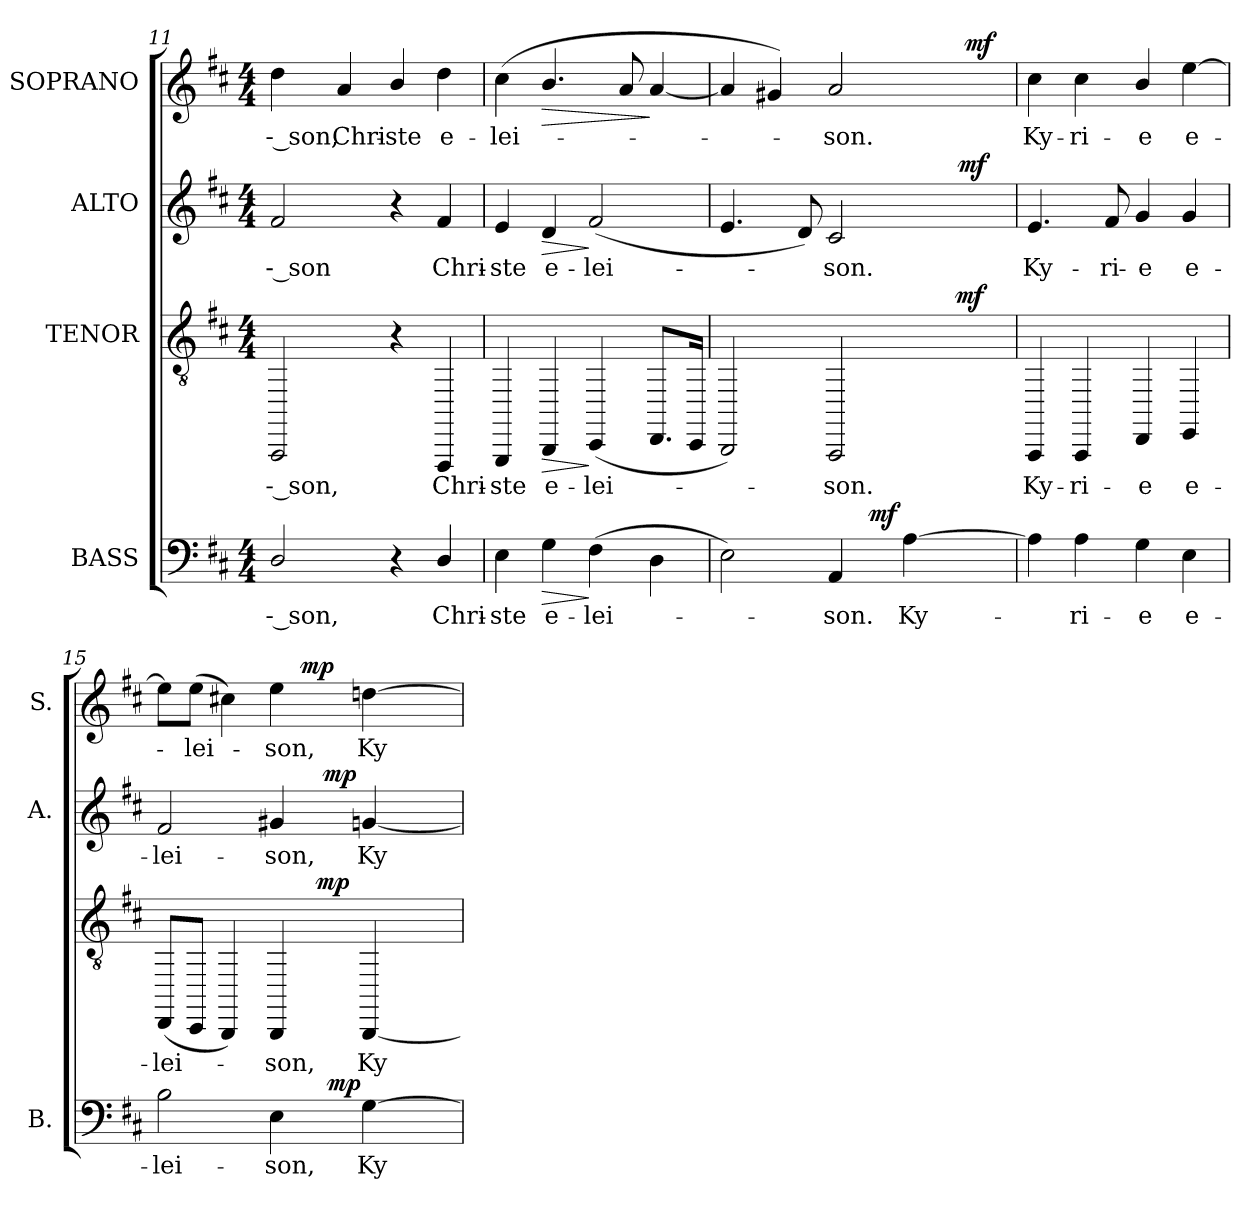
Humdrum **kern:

**kern	**text	**dynam	**kern	**text	**dynam	**kern	**text	**dynam	**kern	**text	**dynam
*part4	*part4	*part4	*part3	*part3	*part3	*part2	*part2	*part2	*part1	*part1	*part1
*staff4	*staff4	*staff4	*staff3	*staff3	*staff3	*staff2	*staff2	*staff2	*staff1	*staff1	*staff1
*I"BASS	*	*	*I"TENOR	*	*	*I"ALTO	*	*	*I"SOPRANO	*	*
*I'B.	*	*	*	*	*	*I'A.	*	*	*I'S.	*	*
!!LO:LB:g=z
*clefF4	*	*	*clefGv2	*	*	*clefG2	*	*	*clefG2	*	*
*	*	*	*ITrd-14c-24	*	*	*	*	*	*	*	*
*k[f#c#]	*	*	*k[f#c#]	*	*	*k[f#c#]	*	*	*k[f#c#]	*	*
*D:	*	*	*D:	*	*	*D:	*	*	*D:	*	*
*M4/4	*	*	*M4/4	*	*	*M4/4	*	*	*M4/4	*	*
=11	=11	=11	=11	=11	=11	=11	=11	=11	=11	=11	=11
!	!LO:LY:b:color=#000000	!	!	!	!	!	!	!	!	!	!
!	!	!	!	!LO:LY:b:color=#000000	!	!	!	!	!	!	!
!	!	!	!	!	!	!	!LO:LY:b:color=#000000	!	!	!	!
!	!	!	!	!	!	!	!	!	!	!LO:LY:b:color=#000000	!
2Di/	-- son,	.	2AAi/	-- son,	.	2f#i/	-- son	.	4ddi\	-- son,	.
!	!	!	!	!	!	!	!	!	!	!LO:LY:b:color=#000000	!
.	.	.	.	.	.	.	.	.	4ai/	Chri-	.
!	!	!	!	!	!	!	!	!	!	!LO:LY:b:color=#000000	!
4r	.	.	4r	.	.	4r	.	.	4bi/	-ste	.
!	!LO:LY:b:color=#000000	!	!	!	!	!	!	!	!	!	!
!	!	!	!	!LO:LY:b:color=#000000	!	!	!	!	!	!	!
!	!	!	!	!	!	!	!LO:LY:b:color=#000000	!	!	!	!
!	!	!	!	!	!	!	!	!	!	!LO:LY:b:color=#000000	!
4Di/	Chri-	.	4FF#i/	Chri-	.	4f#i/	Chri-	.	4ddi\	e-	.
=12	=12	=12	=12	=12	=12	=12	=12	=12	=12	=12	=12
!	!LO:LY:b:color=#000000	!	!	!	!	!	!	!	!	!	!
!	!	!	!	!LO:LY:b:color=#000000	!	!	!	!	!	!	!
!	!	!	!	!	!	!	!LO:LY:b:color=#000000	!	!	!	!
!	!	!	!	!	!	!	!	!	!	!LO:LY:b:color=#000000	!
4Ei\	-ste	.	4GGi/	-ste	.	4ei/	-ste	.	(4cc#i\	-lei-	.
!	!LO:LY:b:color=#000000	!LO:HP:b	!	!	!	!	!	!	!	!	!
!	!	!	!	!LO:LY:b:color=#000000	!LO:HP:b	!	!	!	!	!	!
!	!	!	!	!	!	!	!LO:LY:b:color=#000000	!LO:HP:b	!	!	!LO:HP:b
4Gi\	e-	>	4BBi/	e-	>	4di/	e-	>	4.bi/	.	>
!	!LO:LY:b:color=#000000	!	!	!	!	!	!	!	!	!	!
!	!	!	!	!LO:LY:b:color=#000000	!	!	!	!	!	!	!
!	!	!	!	!	!	!	!LO:LY:b:color=#000000	!	!	!	!
(4F#i\	-lei-	]	(4C#i/	-lei-	]	(2f#i/	-lei-	]	.	.	.
.	.	.	.	.	.	.	.	.	8ai/	.	.
4Di\	.	.	8.Di/L	.	.	.	.	.	[4ai/	.	]
.	.	.	16C#i/Jk	.	.	.	.	.	.	.	.
=13	=13	=13	=13	=13	=13	=13	=13	=13	=13	=13	=13
*^	*	*	*^	*	*	*^	*	*	*^	*	*
2Ei\)	2ryy	.	.	2BBi/)	2ryy	.	.	4.ei/	2..ryy	.	.	4ai/]	2ryy	.	.
.	.	.	.	.	.	.	.	.	.	.	.	4g#Xi/)	.	.	.
.	.	.	.	.	.	.	.	8di/)	.	.	.	.	.	.	.
!	!	!LO:LY:b:color=#000000	!	!	!	!	!	!	!	!	!	!	!	!	!
!	!	!	!	!	!	!LO:LY:b:color=#000000	!	!	!	!	!	!	!	!	!
!	!	!	!	!	!	!	!	!	!	!LO:LY:b:color=#000000	!	!	!	!	!
!	!	!	!	!	!	!	!	!	!	!	!	!	!	!LO:LY:b:color=#000000	!
4AAi/	16ryy	-son.	.	2AAi/	4ryy	-son.	.	2c#i/	.	-son.	.	2ai/	4ryy	-son.	.
.	32ryy	.	.	.	.	.	.	.	.	.	.	.	.	.	.
.	128..ryy	.	.	.	.	.	.	.	.	.	.	.	.	.	.
.	4ryy	.	mf	.	.	.	.	.	.	.	.	.	.	.	.
!	!	!LO:LY:b:color=#000000	!	!	!	!	!	!	!	!	!	!	!	!	!
[4Ai\	.	Ky-	.	.	16ryy	.	.	.	.	.	.	.	8ryy	.	.
.	.	.	.	.	32ryy	.	.	.	.	.	.	.	.	.	.
.	.	.	.	.	64ryy	.	.	.	.	.	.	.	.	.	.
.	8ryy	.	.	.	.	.	.	.	.	.	.	.	.	.	.
.	.	.	.	.	128ryy	.	.	.	.	.	.	.	.	.	.
.	.	.	.	.	256ryy	.	.	.	.	.	.	.	.	.	.
.	.	.	.	.	1024ryy	.	.	.	.	.	.	.	.	.	.
.	.	.	.	.	8ryy	.	mf	.	.	.	.	.	.	.	.
.	.	.	.	.	.	.	.	.	8ryy	.	mf	.	128ryy	.	.
.	.	.	.	.	.	.	.	.	.	.	.	.	1024ryy	.	.
.	.	.	.	.	.	.	.	.	.	.	.	.	16ryy	.	mf
.	.	.	.	.	.	.	.	.	.	.	.	.	32ryy	.	.
.	.	.	.	.	.	.	.	.	.	.	.	.	64ryy	.	.
.	64ryy	.	.	.	.	.	.	.	.	.	.	.	.	.	.
.	.	.	.	.	.	.	.	.	.	.	.	.	256..ryy	.	.
.	.	.	.	.	512.ryy	.	.	.	.	.	.	.	.	.	.
.	512ryy	.	.	.	.	.	.	.	.	.	.	.	.	.	.
*v	*v	*	*	*	*	*	*	*v	*v	*	*	*v	*v	*	*
*	*	*	*v	*v	*	*	*	*	*	*	*	*
=14	=14	=14	=14	=14	=14	=14	=14	=14	=14	=14	=14
*^	*	*	*^	*	*	*^	*	*	*^	*	*
!	!	!	!	!	!	!LO:LY:b:color=#000000	!	!	!	!	!	!	!	!	!
*v	*v	*	*	*	*	*	*	*v	*v	*	*	*v	*v	*	*
*	*	*	*v	*v	*	*	*	*	*	*	*	*
*^	*	*	*^	*	*	*^	*	*	*^	*	*
!	!	!	!	!	!	!	!	!	!	!LO:LY:b:color=#000000	!	!	!	!	!
*v	*v	*	*	*	*	*	*	*v	*v	*	*	*v	*v	*	*
*	*	*	*v	*v	*	*	*	*	*	*	*	*
*^	*	*	*^	*	*	*^	*	*	*^	*	*
!	!	!	!	!	!	!	!	!	!	!	!	!	!	!LO:LY:b:color=#000000	!
*v	*v	*	*	*	*	*	*	*v	*v	*	*	*v	*v	*	*
*	*	*	*v	*v	*	*	*	*	*	*	*	*
4Ai\]	.	.	4AAi/	Ky-	.	4.ei/	Ky-	.	4cc#i\	Ky-	.
!	!LO:LY:b:color=#000000	!	!	!	!	!	!	!	!	!	!
!	!	!	!	!LO:LY:b:color=#000000	!	!	!	!	!	!	!
!	!	!	!	!	!	!	!	!	!	!LO:LY:b:color=#000000	!
4Ai\	-ri-	.	4AAi/	-ri-	.	.	.	.	4cc#i\	-ri-	.
!	!	!	!	!	!	!	!LO:LY:b:color=#000000	!	!	!	!
.	.	.	.	.	.	8f#i/	-ri-	.	.	.	.
!	!LO:LY:b:color=#000000	!	!	!	!	!	!	!	!	!	!
!	!	!	!	!LO:LY:b:color=#000000	!	!	!	!	!	!	!
!	!	!	!	!	!	!	!LO:LY:b:color=#000000	!	!	!	!
!	!	!	!	!	!	!	!	!	!	!LO:LY:b:color=#000000	!
4Gi\	-e	.	4Di/	-e	.	4gi/	-e	.	4bi/	-e	.
!	!LO:LY:b:color=#000000	!	!	!	!	!	!	!	!	!	!
!	!	!	!	!LO:LY:b:color=#000000	!	!	!	!	!	!	!
!	!	!	!	!	!	!	!LO:LY:b:color=#000000	!	!	!	!
!	!	!	!	!	!	!	!	!	!	!LO:LY:b:color=#000000	!
4Ei\	e-	.	4Ei/	e-	.	4gi/	e-	.	[4eei\	e-	.
=15	=15	=15	=15	=15	=15	=15	=15	=15	=15	=15	=15
!	!LO:LY:b:color=#000000	!	!	!	!	!	!	!	!	!	!
!	!	!	!	!LO:LY:b:color=#000000	!	!	!	!	!	!	!
!	!	!	!	!	!	!	!LO:LY:b:color=#000000	!	!	!	!
*^	*	*	*^	*	*	*^	*	*	*^	*	*
2Bi\	2ryy	lei-	.	(8Di/L	2ryy	-lei-	.	2f#i/	2ryy	-lei-	.	8eei\L]	2ryy	.	.
!	!	!	!	!	!	!	!	!	!	!	!	!	!	!LO:LY:b:color=#000000	!
.	.	.	.	8C#i/J	.	.	.	.	.	.	.	(8eei\J	.	-lei-	.
.	.	.	.	4BBi/)	.	.	.	.	.	.	.	4cc#Xi\)	.	.	.
!	!	!LO:LY:b:color=#000000	!	!	!	!	!	!	!	!	!	!	!	!	!
!	!	!	!	!	!	!LO:LY:b:color=#000000	!	!	!	!	!	!	!	!	!
!	!	!	!	!	!	!	!	!	!	!LO:LY:b:color=#000000	!	!	!	!	!
!	!	!	!	!	!	!	!	!	!	!	!	!	!	!LO:LY:b:color=#000000	!
4Ei\	16ryy	-son,	.	4BBi/	16ryy	-son,	.	4g#Xi/	16ryy	-son,	.	4eei\	16ryy	-son,	.
.	32ryy	.	.	.	32ryy	.	.	.	32ryy	.	.	.	64ryy	.	.
.	.	.	.	.	.	.	.	.	.	.	.	.	1024ryy	.	.
.	.	.	.	.	.	.	.	.	.	.	.	.	4ryy	.	mp
.	64ryy	.	.	.	128ryy	.	.	.	64ryy	.	.	.	.	.	.
.	.	.	.	.	1024ryy	.	.	.	.	.	.	.	.	.	.
.	.	.	.	.	4ryy	.	mp	.	.	.	.	.	.	.	.
.	256ryy	.	.	.	.	.	.	.	1024ryy	.	.	.	.	.	.
.	.	.	.	.	.	.	.	.	4ryy	.	mp	.	.	.	.
.	1024ryy	.	.	.	.	.	.	.	.	.	.	.	.	.	.
.	4ryy	.	mp	.	.	.	.	.	.	.	.	.	.	.	.
!	!	!LO:LY:b:color=#000000	!	!	!	!	!	!	!	!	!	!	!	!	!
!	!	!	!	!	!	!LO:LY:b:color=#000000	!	!	!	!	!	!	!	!	!
!	!	!	!	!	!	!	!	!	!	!LO:LY:b:color=#000000	!	!	!	!	!
!	!	!	!	!	!	!	!	!	!	!	!	!	!	!LO:LY:b:color=#000000	!
[4Gi\	.	Ky-	.	[4BBi/	.	Ky-	.	[4gni/	.	Ky-	.	[4ddni\	.	Ky-	.
.	.	.	.	.	.	.	.	.	.	.	.	.	8ryy	.	.
.	.	.	.	.	8ryy	.	.	.	.	.	.	.	.	.	.
.	.	.	.	.	.	.	.	.	8ryy	.	.	.	.	.	.
.	8ryy	.	.	.	.	.	.	.	.	.	.	.	.	.	.
.	.	.	.	.	.	.	.	.	.	.	.	.	32ryy	.	.
.	.	.	.	.	64ryy	.	.	.	.	.	.	.	.	.	.
.	.	.	.	.	.	.	.	.	128...ryy	.	.	.	128...ryy	.	.
.	128ryy	.	.	.	.	.	.	.	.	.	.	.	.	.	.
.	.	.	.	.	256..ryy	.	.	.	.	.	.	.	.	.	.
.	512.ryy	.	.	.	.	.	.	.	.	.	.	.	.	.	.
*v	*v	*	*	*	*	*	*	*v	*v	*	*	*v	*v	*	*
*	*	*	*v	*v	*	*	*	*	*	*	*	*
=	=	=	=	=	=	=	=	=	=	=	=
*-	*-	*-	*-	*-	*-	*-	*-	*-	*-	*-	*-
